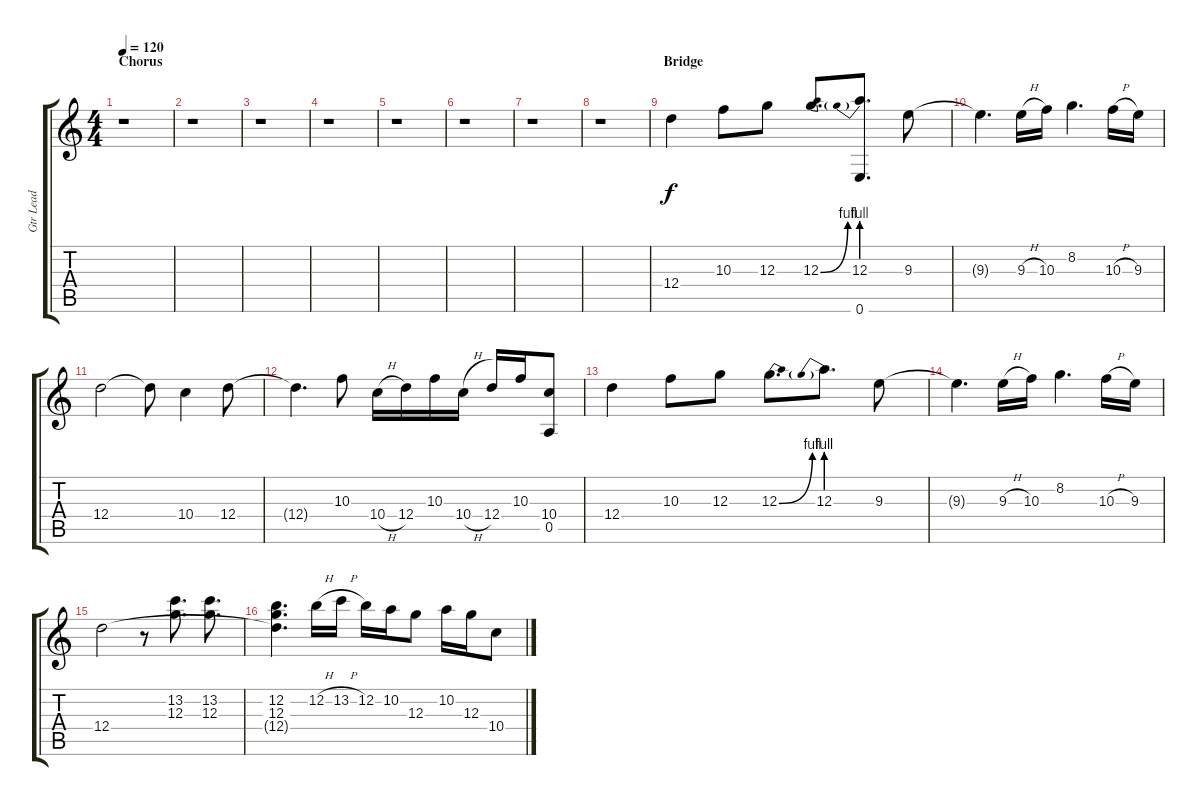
\track ("Gtr Lead" "Gtr Lead") {instrument overdrivenguitar}
\staff {score tabs}
\tuning (E4 B3 G3 D3 A2 E2) {hide}
\ts (4 4)
\section ("" "Chorus")
\tempo 120
\clef g2
\ks c
r.1{dy f} |
r.1 |
r.1 |
r.1 |
r.1 |
r.1 |
r.1 |
r.1 |
\section ("" "Bridge")
12.4.4 10.3.8 12.3.8 12.3{be (bend 0 0 60 4)}.8{d} (12.3{be (prebend 0 4 60 4)} 0.6).8{d} 9.3.8 |
9.3{t}.4{d} 9.3{h}.16 10.3.16 8.2.4{d} 10.3{h}.16 9.3.16 |
12.4.2 12.4{t}.8 10.4.4 12.4.8 |
12.4{t}.4{d} 10.3.8 10.4{h}.16 12.4.16 10.3.16 10.4{h}.16 12.4.16 10.3.16 (10.4 0.5).8 |
12.4.4 10.3.8 12.3.8 12.3{be (bend 0 0 60 4)}.8{d} 12.3{be (prebend 0 4 60 4)}.8{d} 9.3.8 |
9.3{t}.4{d} 9.3{h}.16 10.3.16 8.2.4{d} 10.3{h}.16 9.3.16 |
12.4.2 r.8 (13.2 12.3).8{d} (13.2 12.3).8{d} |
(12.2 12.3 12.4{t}).4{d} 12.2{h}.16 13.2{h}.16 12.2.16 10.2.16 12.3.8 10.2.16 12.3.16 10.4.8
